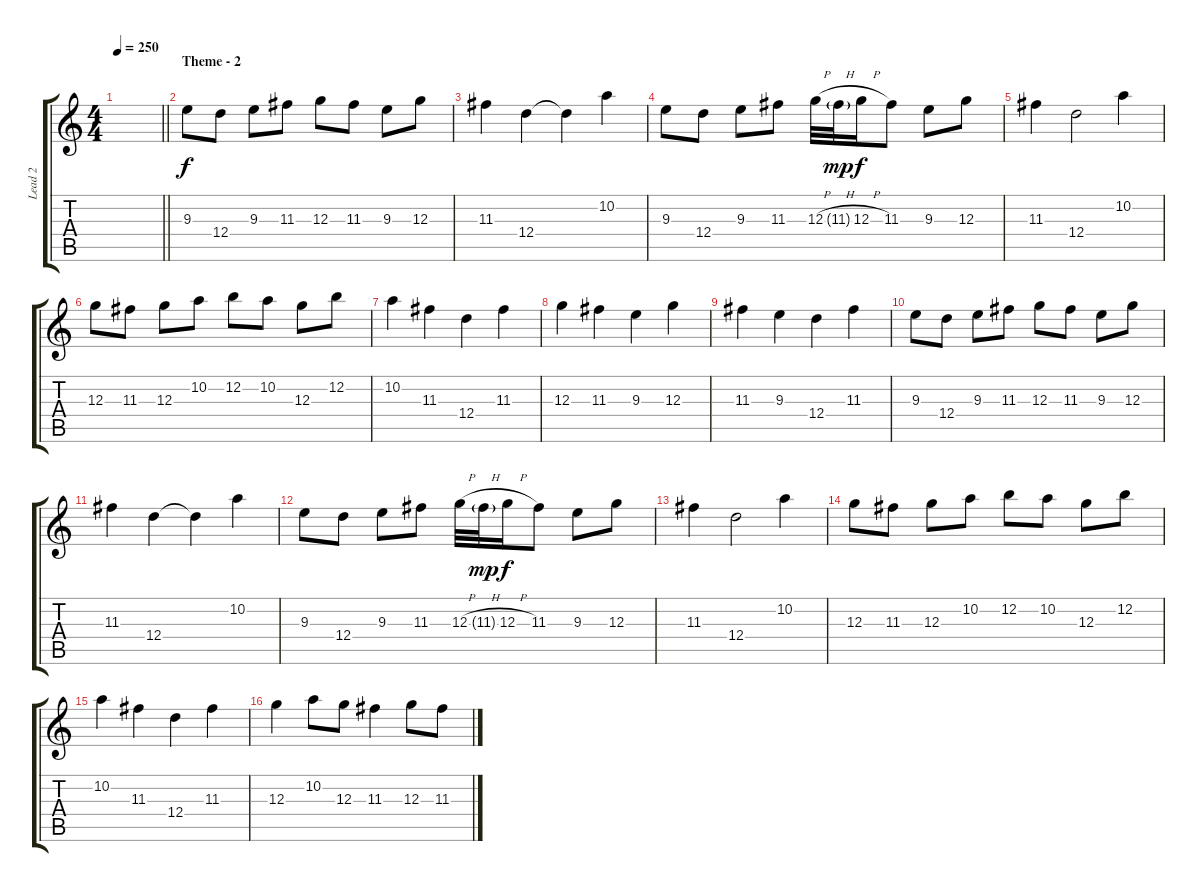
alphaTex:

\track ("Lead 2" "Lead 2") {instrument overdrivenguitar}
\staff {score tabs}
\tuning (E4 B3 G3 D3 A2 E2) {hide}
\ts (4 4)
\tempo 250
\clef g2
\barLineRight lightlight
\ks c
|
\section ("" "Theme - 2")
9.3.8{volume 13} 12.4.8 9.3.8 11.3.8 12.3.8 11.3.8 9.3.8 12.3.8 |
11.3.4 12.4.4 12.4{t}.4 10.2.4 |
9.3.8 12.4.8 9.3.8 11.3.8 12.3{h}.32 11.3{h g}.32{dy mp} 12.3{h}.16{dy f} 11.3.8 9.3.8 12.3.8 |
11.3.4 12.4.2 10.2.4 |
12.3.8 11.3.8 12.3.8 10.2.8 12.2.8 10.2.8 12.3.8 12.2.8 |
10.2.4 11.3.4 12.4.4 11.3.4 |
12.3.4 11.3.4 9.3.4 12.3.4 |
11.3.4 9.3.4 12.4.4 11.3.4 |
9.3.8{volume 13 instrument distortionguitar} 12.4.8 9.3.8 11.3.8 12.3.8 11.3.8 9.3.8 12.3.8 |
11.3.4 12.4.4 12.4{t}.4 10.2.4 |
9.3.8 12.4.8 9.3.8 11.3.8 12.3{h}.32 11.3{h g}.32{dy mp} 12.3{h}.16{dy f} 11.3.8 9.3.8 12.3.8 |
11.3.4 12.4.2 10.2.4 |
12.3.8 11.3.8 12.3.8 10.2.8 12.2.8 10.2.8 12.3.8 12.2.8 |
10.2.4 11.3.4 12.4.4 11.3.4 |
12.3.4 10.2.8 12.3.8 11.3.4 12.3.8 11.3.8
